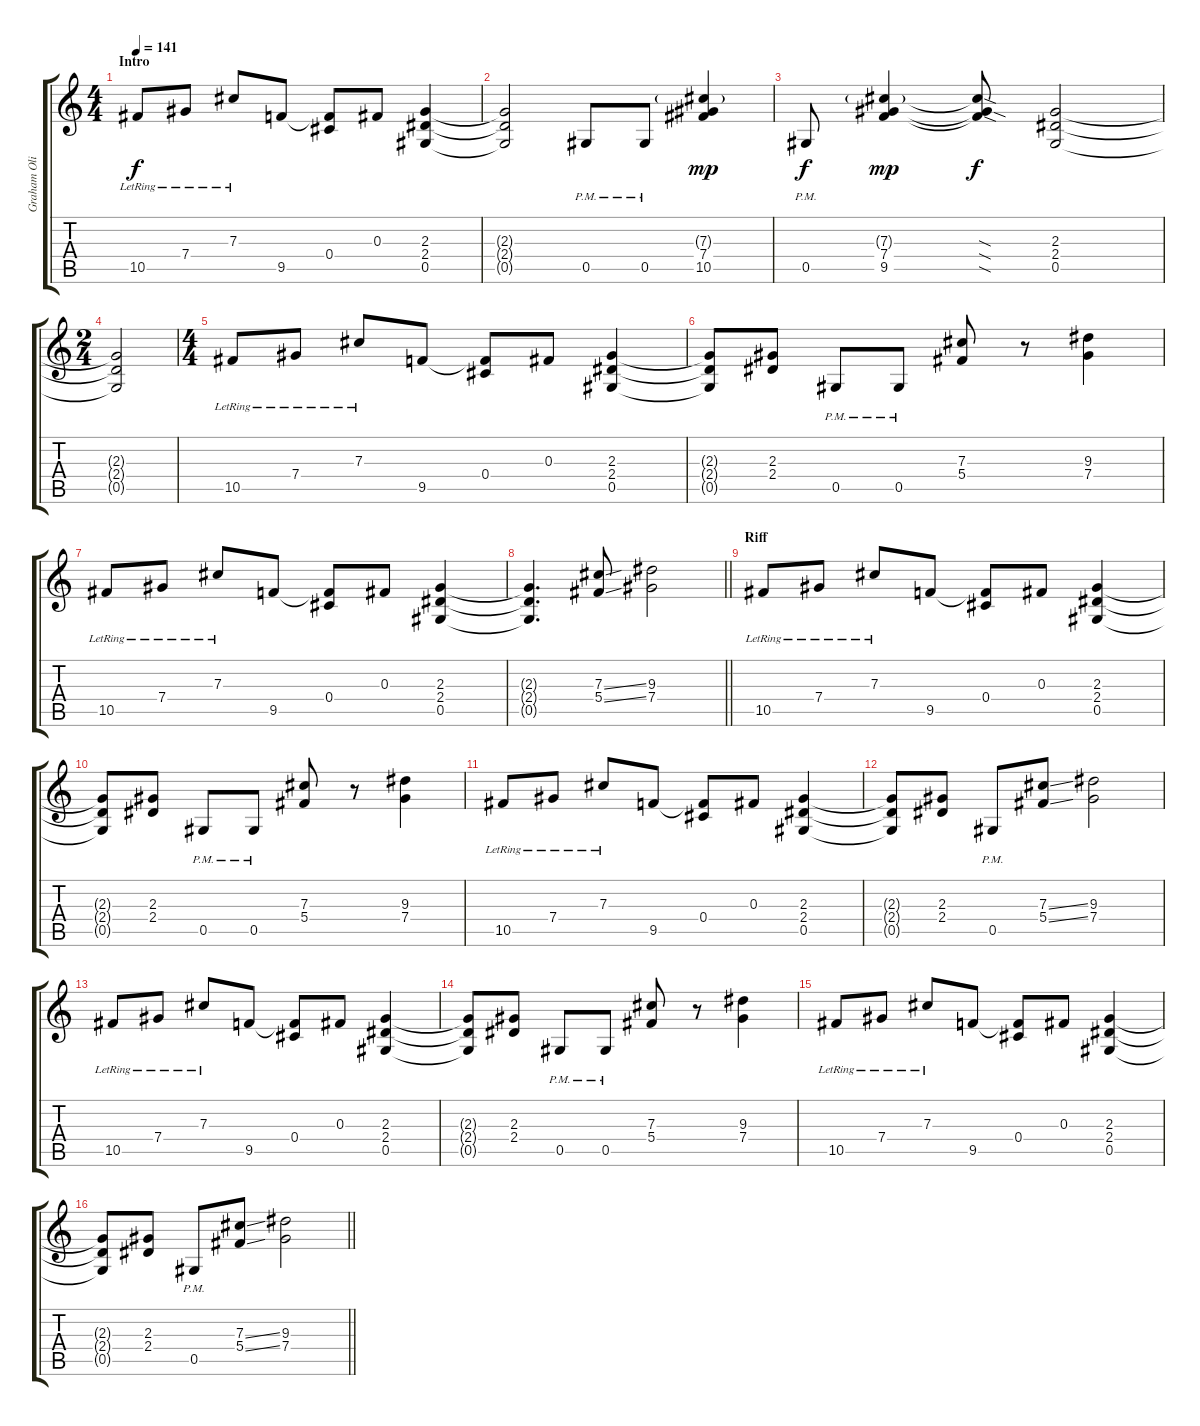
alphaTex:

\track ("Graham Oliver" "Graham Oli") {instrument overdrivenguitar}
\staff {score tabs}
\tuning (Eb4 Bb3 Gb3 Db3 Ab2 Eb2) {hide}
\ts (4 4)
\section ("" "Intro")
\tempo 141
\clef g2
\ks c
10.5{lr}.8{dy f volume 16 balance 8 instrument overdrivenguitar} 7.4{lr}.8 7.3{lr}.8 9.5.8 (0.4 9.5{t}).8 0.3.8 (2.3 2.4 0.5).4 |
(2.3{t} 2.4{t} 0.5{t}).2 0.5{pm}.8 0.5{pm}.8 (7.3{g} 7.4 10.5).4{dy mp} |
0.5{pm}.8{dy f} (7.3{g} 7.4 9.5).4{dy mp} (7.3{sod t} 7.4{sod t} 9.5{sod t}).8{dy f} (2.3 2.4 0.5).2 |
\ts (2 4)
(2.3{t} 2.4{t} 0.5{t}).2 |
\ts (4 4)
10.5{lr}.8 7.4{lr}.8 7.3{lr}.8 9.5.8 (0.4 9.5{t}).8 0.3.8 (2.3 2.4 0.5).4 |
(2.3{t} 2.4{t} 0.5{t}).8 (2.3 2.4).8 0.5{pm}.8 0.5{pm}.8 (7.3 5.4).8 r.8 (9.3 7.4).4 |
10.5{lr}.8 7.4{lr}.8 7.3{lr}.8 9.5.8 (0.4 9.5{t}).8 0.3.8 (2.3 2.4 0.5).4 |
\barLineRight lightlight
(2.3{t} 2.4{t} 0.5{t}).4{d} (7.3{ss} 5.4{ss}).8 (9.3 7.4).2 |
\section ("" "Riff")
10.5{lr}.8{volume 9 balance 0} 7.4{lr}.8 7.3{lr}.8 9.5.8 (0.4 9.5{t}).8 0.3.8 (2.3 2.4 0.5).4 |
(2.3{t} 2.4{t} 0.5{t}).8 (2.3 2.4).8 0.5{pm}.8 0.5{pm}.8 (7.3 5.4).8 r.8 (9.3 7.4).4 |
10.5{lr}.8 7.4{lr}.8 7.3{lr}.8 9.5.8 (0.4 9.5{t}).8 0.3.8 (2.3 2.4 0.5).4 |
(2.3{t} 2.4{t} 0.5{t}).8 (2.3 2.4).8 0.5{pm}.8 (7.3{ss} 5.4{ss}).8 (9.3 7.4).2 |
10.5{lr}.8 7.4{lr}.8 7.3{lr}.8 9.5.8 (0.4 9.5{t}).8 0.3.8 (2.3 2.4 0.5).4 |
(2.3{t} 2.4{t} 0.5{t}).8 (2.3 2.4).8 0.5{pm}.8 0.5{pm}.8 (7.3 5.4).8 r.8 (9.3 7.4).4 |
10.5{lr}.8 7.4{lr}.8 7.3{lr}.8 9.5.8 (0.4 9.5{t}).8 0.3.8 (2.3 2.4 0.5).4 |
\barLineRight lightlight
(2.3{t} 2.4{t} 0.5{t}).8 (2.3 2.4).8 0.5{pm}.8 (7.3{ss} 5.4{ss}).8 (9.3 7.4).2
